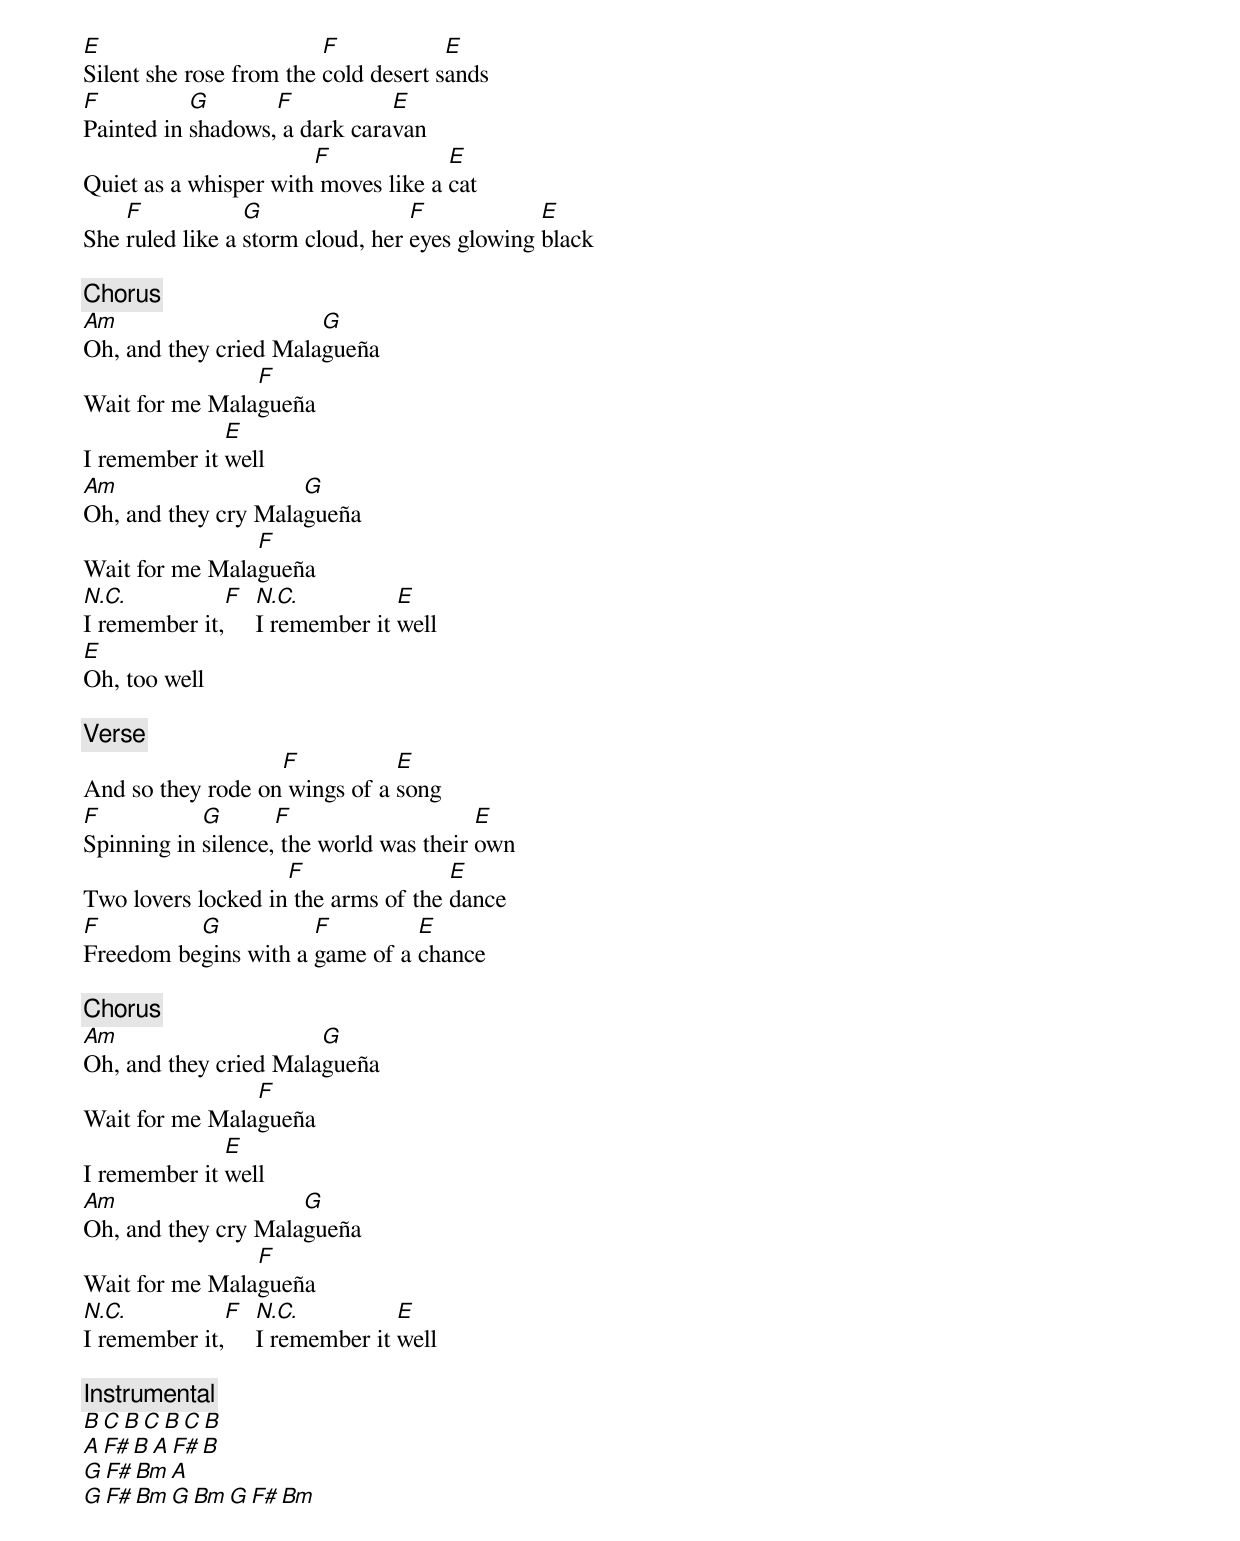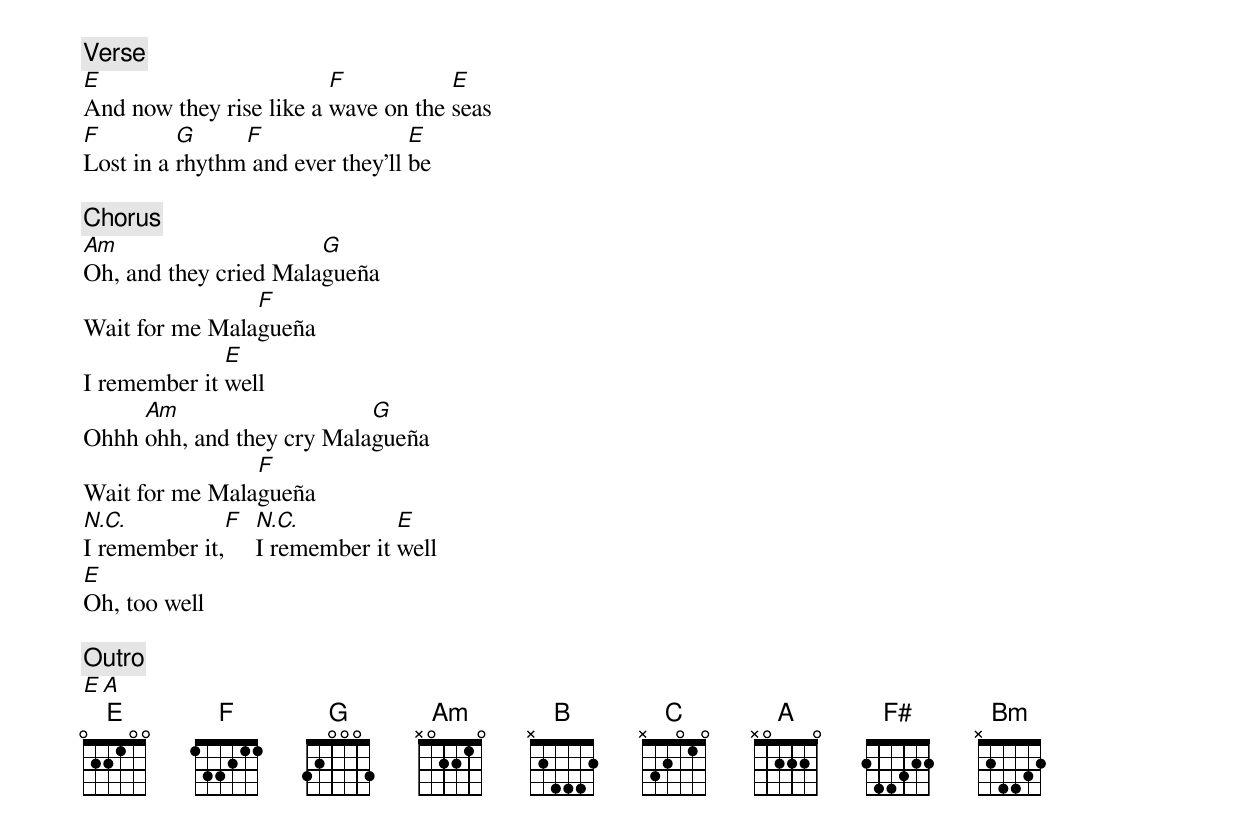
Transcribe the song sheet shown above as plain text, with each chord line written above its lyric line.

E                        F            E
Silent she rose from the cold desert sands
F          G       F           E
Painted in shadows, a dark caravan
                       F             E
Quiet as a whisper with moves like a cat
    F            G                F            E
She ruled like a storm cloud, her eyes glowing black

[Chorus]
Am                     G
Oh, and they cried Malagueña
                F
Wait for me Malagueña
              E
I remember it well
Am                   G
Oh, and they cry Malagueña
                F
Wait for me Malagueña
N.C.          F N.C.          E
I remember it,  I remember it well
E
Oh, too well

[Verse]
                   F           E
And so they rode on wings of a song
F           G       F                    E
Spinning in silence, the world was their own
                    F                E
Two lovers locked in the arms of the dance
F         G           F         E
Freedom begins with a game of a chance

[Chorus]
Am                     G
Oh, and they cried Malagueña
                F
Wait for me Malagueña
              E
I remember it well
Am                   G
Oh, and they cry Malagueña
                F
Wait for me Malagueña
N.C.          F N.C.          E
I remember it,  I remember it well

[Instrumental]
B   C  B  C  B  C  B
A   F#  B  A   F# B
G  F#  Bm  A
G  F#  Bm  G  Bm  G F# Bm

[Verse]
E                        F           E
And now they rise like a wave on the seas
F         G     F                 E
Lost in a rhythm and ever they'll be

[Chorus]
Am                     G
Oh, and they cried Malagueña
                F
Wait for me Malagueña
              E
I remember it well
     Am                    G
Ohhh ohh, and they cry Malagueña
                F
Wait for me Malagueña
N.C.          F N.C.          E
I remember it,  I remember it well
E
Oh, too well

[Outro]
E         A
